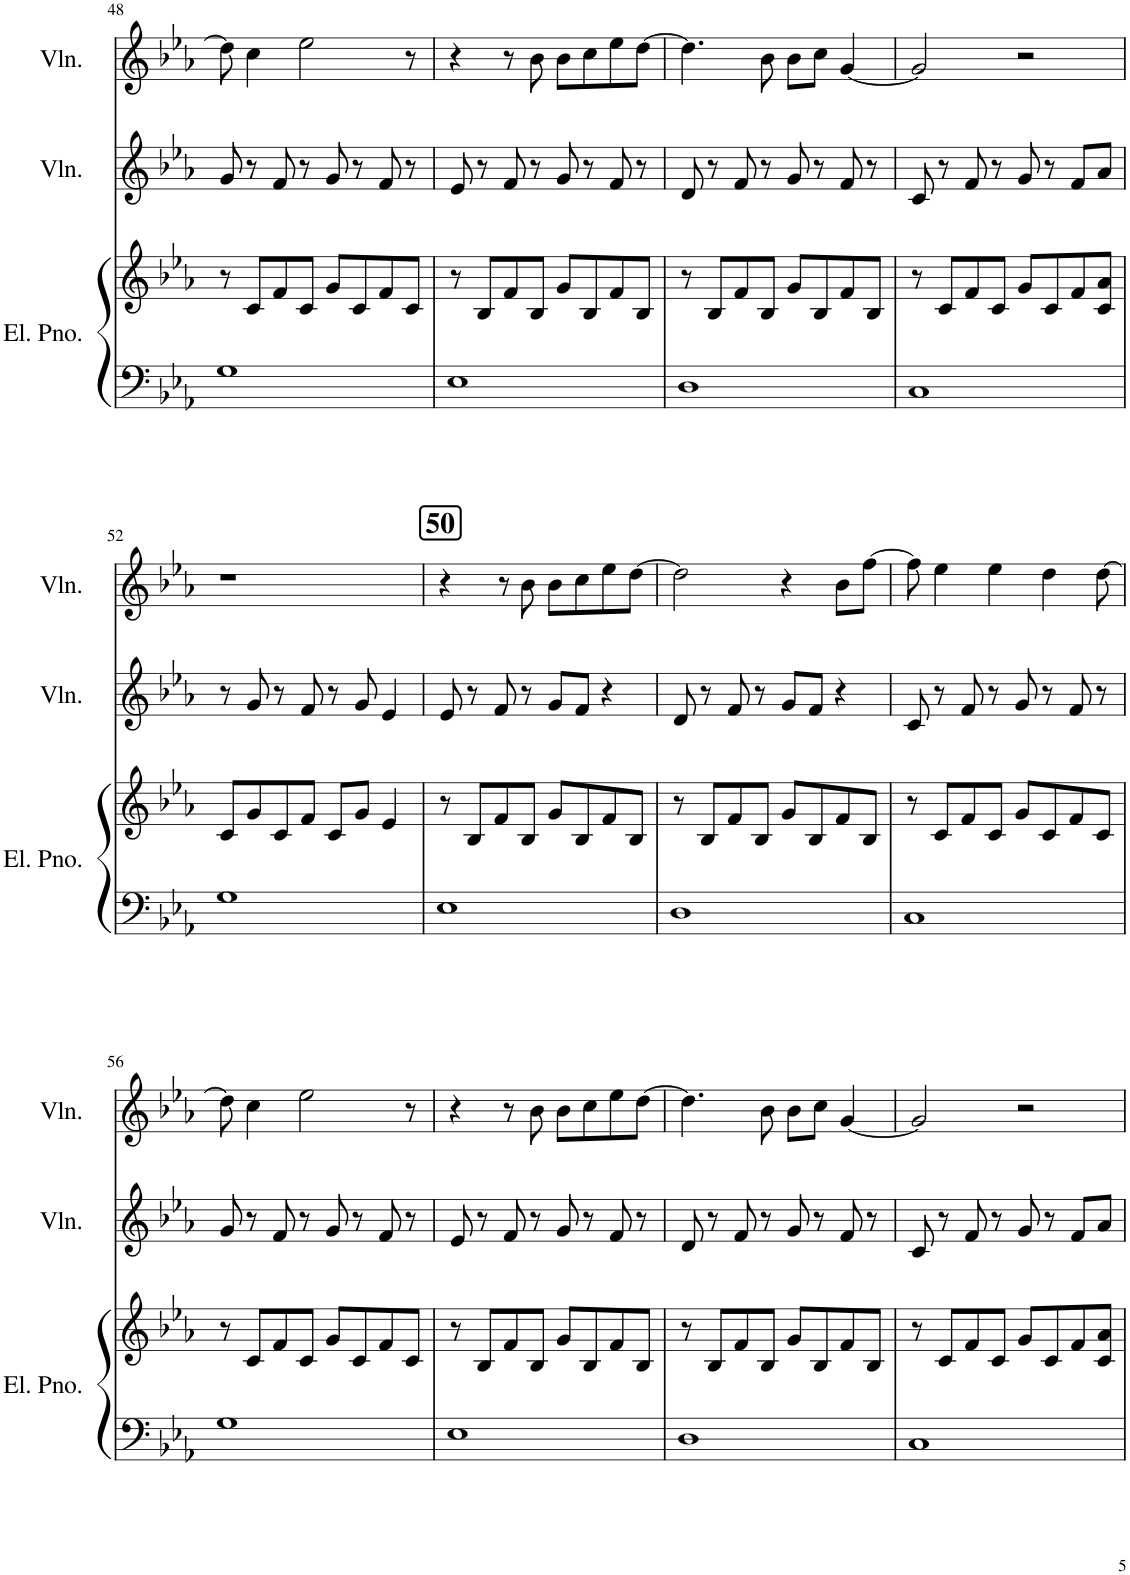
**kern	**kern	**kern	**kern
*part3	*part3	*part2	*part1
*staff4	*staff3	*staff2	*staff1
*I"Electric Piano	*	*I"Violin	*I"Violin
*I'El. Pno.	*	*I'Vln.	*I'Vln.
!!LO:PB:g=z
*clefF4	*clefG2	*clefG2	*clefG2
*k[b-e-a-]	*k[b-e-a-]	*k[b-e-a-]	*k[b-e-a-]
*M4/4	*M4/4	*M4/4	*M4/4
=48	=48	=48	=48
1G	8r	8g/	8dd\]
.	8c/L	8r	4cc\
.	8f/	8f/	.
.	8c/J	8r	2ee-\
.	8g/L	8g/	.
.	8c/	8r	.
.	8f/	8f/	.
.	8c/J	8r	8r
=49	=49	=49	=49
1E-	8r	8e-/	4r
.	8B-/L	8r	.
.	8f/	8f/	8r
.	8B-/J	8r	8b-\
.	8g/L	8g/	8b-\L
.	8B-/	8r	8cc\
.	8f/	8f/	8ee-\
.	8B-/J	8r	[8dd\J
=50	=50	=50	=50
1D	8r	8d/	4.dd\]
.	8B-/L	8r	.
.	8f/	8f/	.
.	8B-/J	8r	8b-\
.	8g/L	8g/	8b-\L
.	8B-/	8r	8cc\J
.	8f/	8f/	[4g/
.	8B-/J	8r	.
=51	=51	=51	=51
1C	8r	8c/	2g/]
.	8c/L	8r	.
.	8f/	8f/	.
.	8c/J	8r	.
.	8g/L	8g/	2r
.	8c/	8r	.
.	8f/	8f/L	.
.	8c/ 8a-/J	8a-/J	.
!!LO:LB:g=z
=52	=52	=52	=52
1G	8c/L	8r	1r
.	8g/	8g/	.
.	8c/	8r	.
.	8f/J	8f/	.
.	8c/L	8r	.
.	8g/J	8g/	.
.	4e-/	4e-/	.
=53	=53	=53	=53
!	!	!	!LO:TX:a:B:t=50
1E-	8r	8e-/	4r
.	8B-/L	8r	.
.	8f/	8f/	8r
.	8B-/J	8r	8b-\
.	8g/L	8g/L	8b-\L
.	8B-/	8f/J	8cc\
.	8f/	4r	8ee-\
.	8B-/J	.	[8dd\J
=54	=54	=54	=54
1D	8r	8d/	2dd\]
.	8B-/L	8r	.
.	8f/	8f/	.
.	8B-/J	8r	.
.	8g/L	8g/L	4r
.	8B-/	8f/J	.
.	8f/	4r	8b-\L
.	8B-/J	.	[8ff\J
=55	=55	=55	=55
1C	8r	8c/	8ff\]
.	8c/L	8r	4ee-\
.	8f/	8f/	.
.	8c/J	8r	4ee-\
.	8g/L	8g/	.
.	8c/	8r	4dd\
.	8f/	8f/	.
.	8c/J	8r	[8dd\
!!LO:LB:g=z
=56	=56	=56	=56
1G	8r	8g/	8dd\]
.	8c/L	8r	4cc\
.	8f/	8f/	.
.	8c/J	8r	2ee-\
.	8g/L	8g/	.
.	8c/	8r	.
.	8f/	8f/	.
.	8c/J	8r	8r
=57	=57	=57	=57
1E-	8r	8e-/	4r
.	8B-/L	8r	.
.	8f/	8f/	8r
.	8B-/J	8r	8b-\
.	8g/L	8g/	8b-\L
.	8B-/	8r	8cc\
.	8f/	8f/	8ee-\
.	8B-/J	8r	[8dd\J
=58	=58	=58	=58
1D	8r	8d/	4.dd\]
.	8B-/L	8r	.
.	8f/	8f/	.
.	8B-/J	8r	8b-\
.	8g/L	8g/	8b-\L
.	8B-/	8r	8cc\J
.	8f/	8f/	[4g/
.	8B-/J	8r	.
=59	=59	=59	=59
1C	8r	8c/	2g/]
.	8c/L	8r	.
.	8f/	8f/	.
.	8c/J	8r	.
.	8g/L	8g/	2r
.	8c/	8r	.
.	8f/	8f/L	.
.	8c/ 8a-/J	8a-/J	.
=	=	=	=
*-	*-	*-	*-
